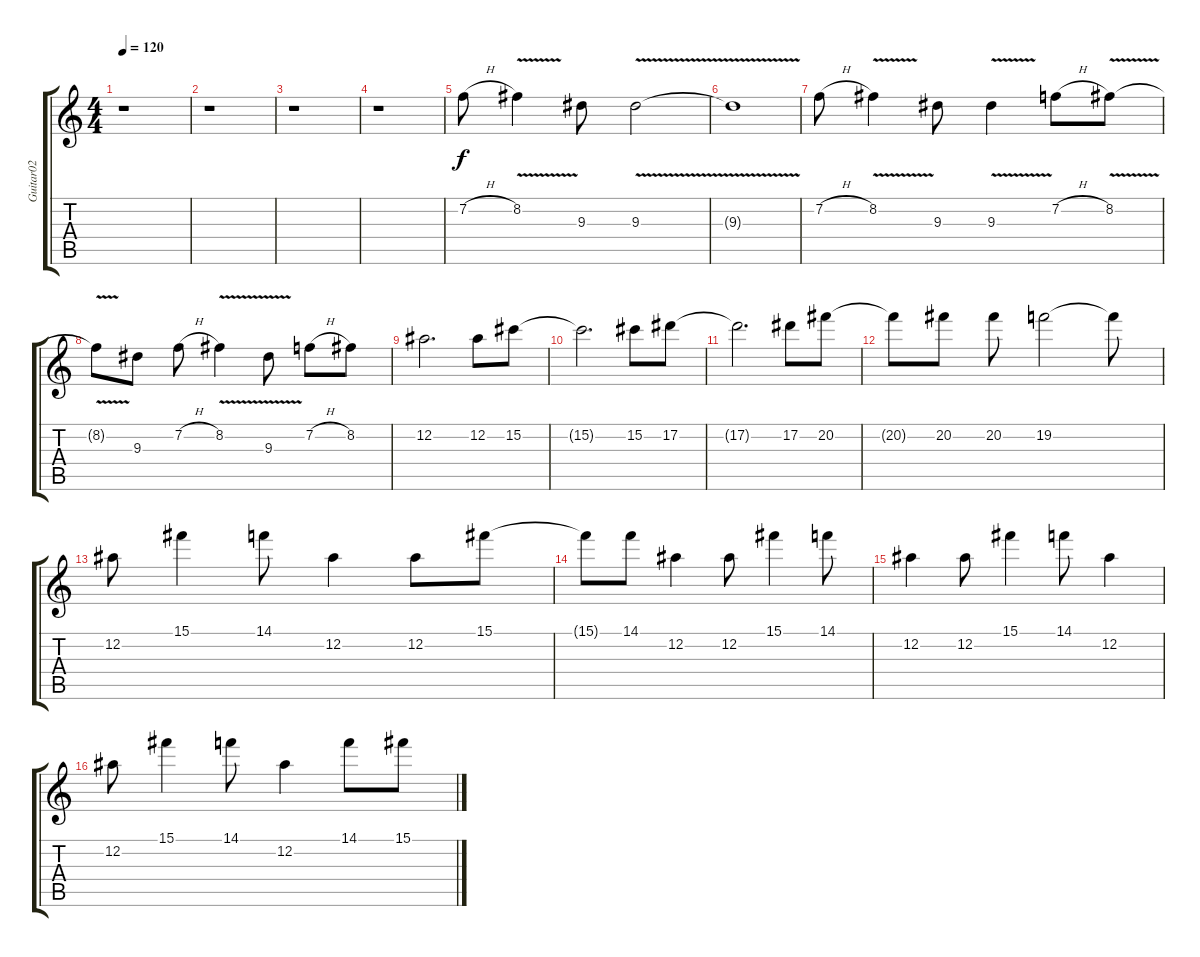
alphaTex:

\track ("Guitar02" "Guitar02") {instrument overdrivenguitar}
\staff {score tabs}
\tuning (Eb4 Bb3 Gb3 Db3 Ab2 Eb2) {hide}
\ts (4 4)
\tempo 120
\clef g2
\ks c
r.1{dy f} |
r.1 |
r.1 |
r.1 |
7.2{h}.8 8.2{v}.4 9.3.8 9.3{v}.2 |
9.3{t}.1 |
7.2{h}.8 8.2{v}.4 9.3.8 9.3{v}.4 7.2{h}.8 8.2{v}.8 |
8.2{t}.8 9.3.8 7.2{h}.8 8.2{v}.4 9.3{v}.8 7.2{h}.8 8.2.8 |
12.2.2{d} 12.2.8 15.2.8 |
15.2{t}.2{d} 15.2.8 17.2.8 |
17.2{t}.2{d} 17.2.8 20.2.8 |
20.2{t}.8 20.2.8 20.2.8 19.2.2 19.2{t}.8 |
12.2.8 15.1.4 14.1.8 12.2.4 12.2.8 15.1.8 |
15.1{t}.8 14.1.8 12.2.4 12.2.8 15.1.4 14.1.8 |
12.2.4 12.2.8 15.1.4 14.1.8 12.2.4 |
12.2.8 15.1.4 14.1.8 12.2.4 14.1.8 15.1.8
